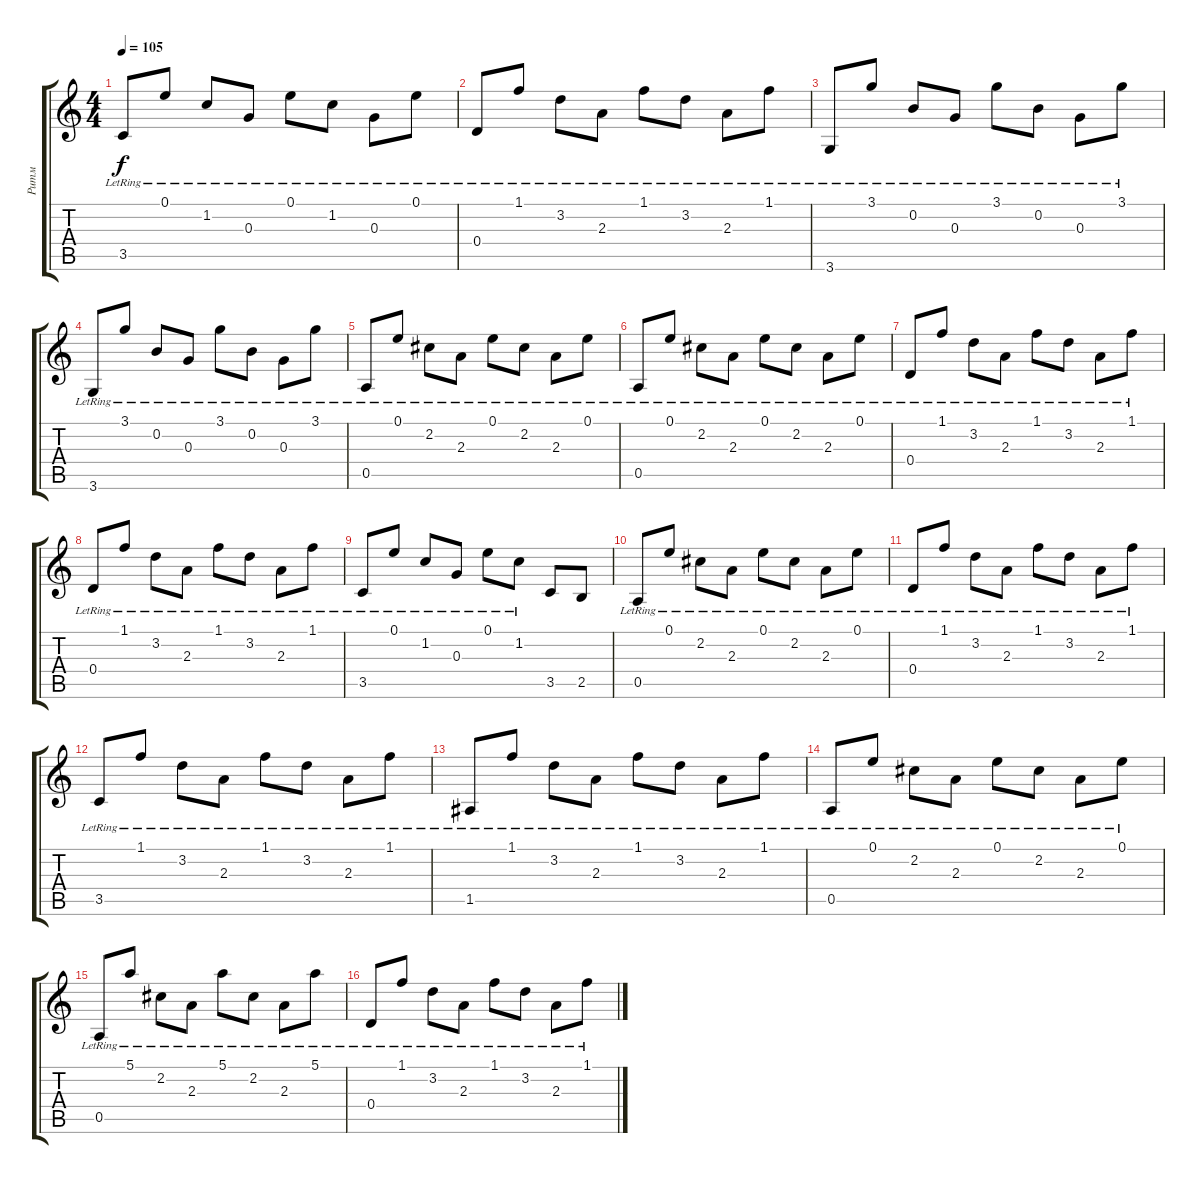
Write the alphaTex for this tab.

\track ("Ритм" "Ритм") {instrument acousticguitarsteel}
\staff {score tabs}
\tuning (E4 B3 G3 D3 A2 E2) {hide}
\ts (4 4)
\tempo 105
\clef g2
\ks c
3.5{lr}.8{dy f} 0.1{lr}.8 1.2{lr}.8 0.3{lr}.8 0.1{lr}.8 1.2{lr}.8 0.3{lr}.8 0.1{lr}.8 |
0.4{lr}.8 1.1{lr}.8 3.2{lr}.8 2.3{lr}.8 1.1{lr}.8 3.2{lr}.8 2.3{lr}.8 1.1{lr}.8 |
3.6{lr}.8 3.1{lr}.8 0.2{lr}.8 0.3{lr}.8 3.1{lr}.8 0.2{lr}.8 0.3{lr}.8 3.1{lr}.8 |
3.6{lr}.8 3.1{lr}.8 0.2{lr}.8 0.3{lr}.8 3.1{lr}.8 0.2{lr}.8 0.3{lr}.8 3.1{lr}.8 |
0.5{lr}.8 0.1{lr}.8 2.2{lr}.8 2.3{lr}.8 0.1{lr}.8 2.2{lr}.8 2.3{lr}.8 0.1{lr}.8 |
0.5{lr}.8 0.1{lr}.8 2.2{lr}.8 2.3{lr}.8 0.1{lr}.8 2.2{lr}.8 2.3{lr}.8 0.1{lr}.8 |
0.4{lr}.8 1.1{lr}.8 3.2{lr}.8 2.3{lr}.8 1.1{lr}.8 3.2{lr}.8 2.3{lr}.8 1.1{lr}.8 |
0.4{lr}.8 1.1{lr}.8 3.2{lr}.8 2.3{lr}.8 1.1{lr}.8 3.2{lr}.8 2.3{lr}.8 1.1{lr}.8 |
3.5{lr}.8 0.1{lr}.8 1.2{lr}.8 0.3{lr}.8 0.1{lr}.8 1.2{lr}.8 3.5.8 2.5.8 |
0.5{lr}.8 0.1{lr}.8 2.2{lr}.8 2.3{lr}.8 0.1{lr}.8 2.2{lr}.8 2.3{lr}.8 0.1{lr}.8 |
0.4{lr}.8 1.1{lr}.8 3.2{lr}.8 2.3{lr}.8 1.1{lr}.8 3.2{lr}.8 2.3{lr}.8 1.1{lr}.8 |
3.5{lr}.8 1.1{lr}.8 3.2{lr}.8 2.3{lr}.8 1.1{lr}.8 3.2{lr}.8 2.3{lr}.8 1.1{lr}.8 |
1.5{lr}.8 1.1{lr}.8 3.2{lr}.8 2.3{lr}.8 1.1{lr}.8 3.2{lr}.8 2.3{lr}.8 1.1{lr}.8 |
0.5{lr}.8 0.1{lr}.8 2.2{lr}.8 2.3{lr}.8 0.1{lr}.8 2.2{lr}.8 2.3{lr}.8 0.1{lr}.8 |
0.5{lr}.8 5.1{lr}.8 2.2{lr}.8 2.3{lr}.8 5.1{lr}.8 2.2{lr}.8 2.3{lr}.8 5.1{lr}.8 |
0.4{lr}.8 1.1{lr}.8 3.2{lr}.8 2.3{lr}.8 1.1{lr}.8 3.2{lr}.8 2.3{lr}.8 1.1{lr}.8
